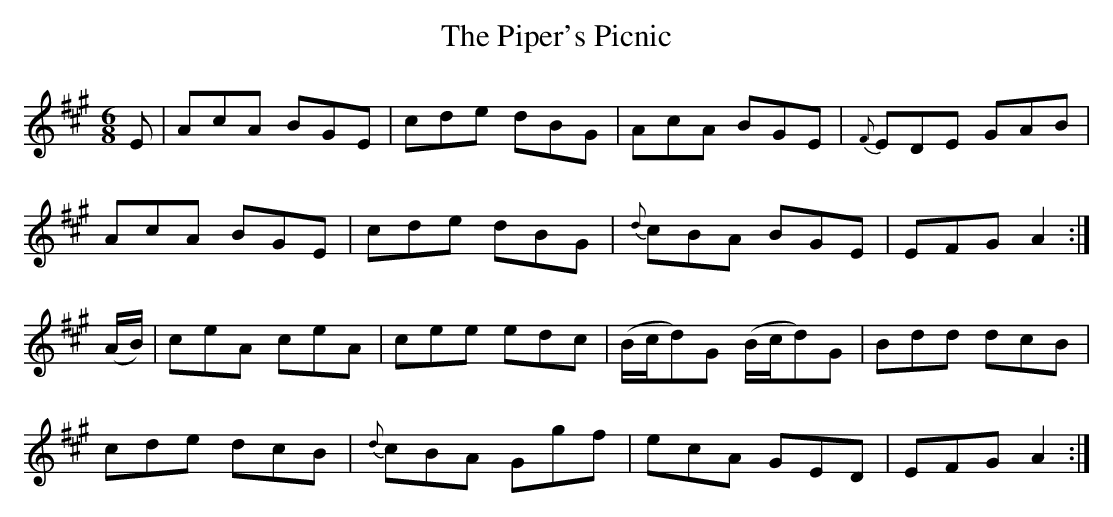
X:1
T: The Piper's Picnic
M: 6/8
L: 1/8
K: A
E|AcA BGE|cde dBG|AcA BGE|{F}EDE GAB|
AcA BGE|cde dBG|{d}cBA BGE|EFG A2:|
(A/2B/2)|ceA ceA|cee edc|(B/2c/d)G (B/2c/2d)G|Bdd dcB|
cde dcB|{d}cBA Ggf|ecA GED|EFG A2:|
